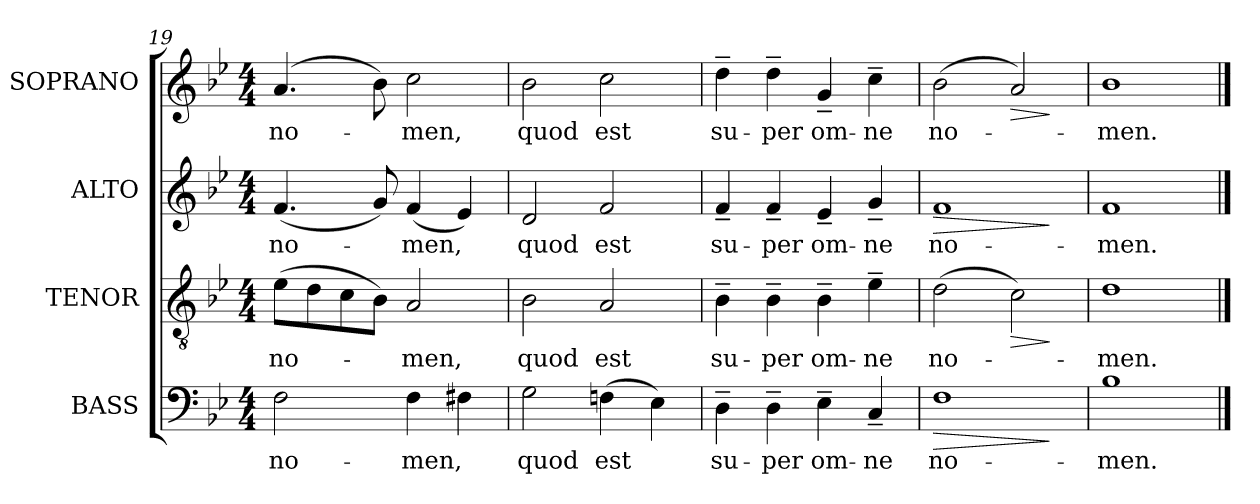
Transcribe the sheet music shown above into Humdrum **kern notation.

**kern	**text	**dynam	**kern	**text	**dynam	**kern	**text	**dynam	**kern	**text	**dynam
*part4	*part4	*part4	*part3	*part3	*part3	*part2	*part2	*part2	*part1	*part1	*part1
*staff4	*staff4	*staff4	*staff3	*staff3	*staff3	*staff2	*staff2	*staff2	*staff1	*staff1	*staff1
*I"BASS	*	*	*I"TENOR	*	*	*I"ALTO	*	*	*I"SOPRANO	*	*
*I'B.	*	*	*I'T.	*	*	*I'A.	*	*	*I'S.	*	*
!!LO:LB:g=z
*clefF4	*	*	*clefGv2	*	*	*clefG2	*	*	*clefG2	*	*
*	*	*	*ITrd7c12	*	*	*	*	*	*	*	*
*k[b-e-]	*	*	*k[b-e-]	*	*	*k[b-e-]	*	*	*k[b-e-]	*	*
*g:	*	*	*g:	*	*	*g:	*	*	*g:	*	*
*M4/4	*	*	*M4/4	*	*	*M4/4	*	*	*M4/4	*	*
=19	=19	=19	=19	=19	=19	=19	=19	=19	=19	=19	=19
!	!LO:LY:b:color=#000000	!	!	!	!	!	!	!	!	!	!
!	!	!	!	!LO:LY:b:color=#000000	!	!	!	!	!	!	!
!	!	!	!	!	!	!	!LO:LY:b:color=#000000	!	!	!	!
!	!	!	!	!	!	!	!	!	!	!LO:LY:b:color=#000000	!
2Fi\	no-	.	(8E-i\L	no-	.	(4.fi/	no-	.	(4.ai/	no-	.
.	.	.	8Di\	.	.	.	.	.	.	.	.
.	.	.	8Ci\	.	.	.	.	.	.	.	.
.	.	.	8BB-i\J)	.	.	8gi/)	.	.	8b-i\)	.	.
!	!LO:LY:b:color=#000000	!	!	!	!	!	!	!	!	!	!
!	!	!	!	!LO:LY:b:color=#000000	!	!	!	!	!	!	!
!	!	!	!	!	!	!	!LO:LY:b:color=#000000	!	!	!	!
!	!	!	!	!	!	!	!	!	!	!LO:LY:b:color=#000000	!
4Fi\	-men,	.	2AAi/	-men,	.	(4fi/	-men,	.	2cci\	-men,	.
4F#Xi\	.	.	.	.	.	4e-i/)	.	.	.	.	.
=20	=20	=20	=20	=20	=20	=20	=20	=20	=20	=20	=20
!	!LO:LY:b:color=#000000	!	!	!	!	!	!	!	!	!	!
!	!	!	!	!LO:LY:b:color=#000000	!	!	!	!	!	!	!
!	!	!	!	!	!	!	!LO:LY:b:color=#000000	!	!	!	!
!	!	!	!	!	!	!	!	!	!	!LO:LY:b:color=#000000	!
2Gi\	quod	.	2BB-i\	quod	.	2di/	quod	.	2b-i\	quod	.
!	!LO:LY:b:color=#000000	!	!	!	!	!	!	!	!	!	!
!	!	!	!	!LO:LY:b:color=#000000	!	!	!	!	!	!	!
!	!	!	!	!	!	!	!LO:LY:b:color=#000000	!	!	!	!
!	!	!	!	!	!	!	!	!	!	!LO:LY:b:color=#000000	!
(4Fni\	est	.	2AAi/	est	.	2fi/	est	.	2cci\	est	.
4E-i\)	.	.	.	.	.	.	.	.	.	.	.
=21	=21	=21	=21	=21	=21	=21	=21	=21	=21	=21	=21
!	!LO:LY:b:color=#000000	!	!	!	!	!	!	!	!	!	!
!	!	!	!	!LO:LY:b:color=#000000	!	!	!	!	!	!	!
!	!	!	!	!	!	!	!LO:LY:b:color=#000000	!	!	!	!
!	!	!	!	!	!	!	!	!	!	!LO:LY:b:color=#000000	!
4D~i\	su-	.	4BB-~i\	su-	.	4f~i/	su-	.	4dd~i\	su-	.
!	!LO:LY:b:color=#000000	!	!	!	!	!	!	!	!	!	!
!	!	!	!	!LO:LY:b:color=#000000	!	!	!	!	!	!	!
!	!	!	!	!	!	!	!LO:LY:b:color=#000000	!	!	!	!
!	!	!	!	!	!	!	!	!	!	!LO:LY:b:color=#000000	!
4D~i\	-per	.	4BB-~i\	-per	.	4f~i/	-per	.	4dd~i\	-per	.
!	!LO:LY:b:color=#000000	!	!	!	!	!	!	!	!	!	!
!	!	!	!	!LO:LY:b:color=#000000	!	!	!	!	!	!	!
!	!	!	!	!	!	!	!LO:LY:b:color=#000000	!	!	!	!
!	!	!	!	!	!	!	!	!	!	!LO:LY:b:color=#000000	!
4E-~i\	om-	.	4BB-~i\	om-	.	4e-~i/	om-	.	4g~i/	om-	.
!	!LO:LY:b:color=#000000	!	!	!	!	!	!	!	!	!	!
!	!	!	!	!LO:LY:b:color=#000000	!	!	!	!	!	!	!
!	!	!	!	!	!	!	!LO:LY:b:color=#000000	!	!	!	!
!	!	!	!	!	!	!	!	!	!	!LO:LY:b:color=#000000	!
4C~i/	-ne	.	4E-~i\	-ne	.	4g~i/	-ne	.	4cc~i\	-ne	.
=22	=22	=22	=22	=22	=22	=22	=22	=22	=22	=22	=22
!	!LO:LY:b:color=#000000	!LO:HP:b	!	!	!	!	!	!	!	!	!
!	!	!	!	!LO:LY:b:color=#000000	!	!	!	!	!	!	!
!	!	!	!	!	!	!	!LO:LY:b:color=#000000	!LO:HP:b	!	!	!
!	!	!	!	!	!	!	!	!	!	!LO:LY:b:color=#000000	!
1Fi	no-	>	(2Di\	no-	.	1fi	no-	>	(2b-i\	no-	.
!	!	!	!	!	!LO:HP:b	!	!	!	!	!	!LO:HP:b
.	.	.	2Ci\)	.	>	.	.	.	2ai/)	.	>
.	.	]	.	.	]	.	.	]	.	.	]
=23	=23	=23	=23	=23	=23	=23	=23	=23	=23	=23	=23
!	!LO:LY:b:color=#000000	!	!	!	!	!	!	!	!	!	!
!	!	!	!	!LO:LY:b:color=#000000	!	!	!	!	!	!	!
!	!	!	!	!	!	!	!LO:LY:b:color=#000000	!	!	!	!
!	!	!	!	!	!	!	!	!	!	!LO:LY:b:color=#000000	!
1B-i	-men.	.	1Di	-men.	.	1fi	-men.	.	1b-i	-men.	.
==	==	==	==	==	==	==	==	==	==	==	==
*-	*-	*-	*-	*-	*-	*-	*-	*-	*-	*-	*-
